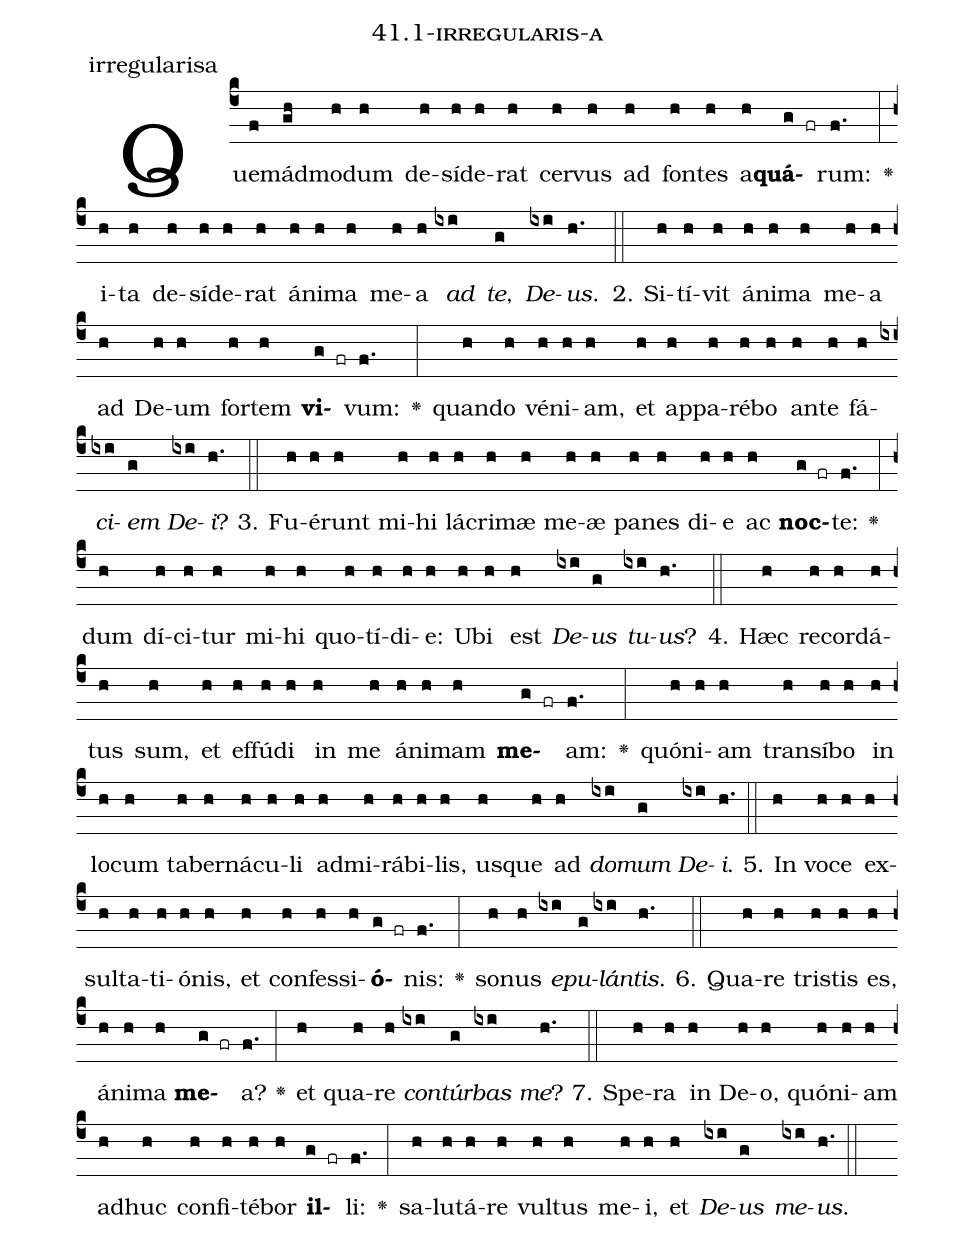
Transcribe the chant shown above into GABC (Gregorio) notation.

name: 41.1-irregularis-a;
annotation: irregularisa;
%%
(c4)Quem(f)ád(gh)mo(h)dum(h) de(h)sí(h)de(h)rat(h) cer(h)vus(h) ad(h) fon(h)tes(h) a(h)<b>quá</b>(g fr)rum:(f.) <v>\greheightstar</v>(:) i(h)ta(h) de(h)sí(h)de(h)rat(h) á(h)ni(h)ma(h) me(h)a(h) <i>ad</i>(ixi) <i>te</i>,(g) <i>De</i>(ixi)<i>us</i>.(h.) (::)
2. Si(h)tí(h)vit(h) á(h)ni(h)ma(h) me(h)a(h) ad(h) De(h)um(h) for(h)tem(h) <b>vi</b>(g fr)vum:(f.) <v>\greheightstar</v>(:) quan(h)do(h) vé(h)ni(h)am,(h) et(h) ap(h)pa(h)ré(h)bo(h) an(h)te(h) fá(h)<i>ci</i>(ixi)<i>em</i>(g) <i>De</i>(ixi)<i>i</i>?(h.) (::)
3. Fu(h)é(h)runt(h) mi(h)hi(h) lá(h)cri(h)mæ(h) me(h)æ(h) pa(h)nes(h) di(h)e(h) ac(h) <b>noc</b>(g fr)te:(f.) <v>\greheightstar</v>(:) dum(h) dí(h)ci(h)tur(h) mi(h)hi(h) quo(h)tí(h)di(h)e:(h) U(h)bi(h) est(h) <i>De</i>(ixi)<i>us</i>(g) <i>tu</i>(ixi)<i>us</i>?(h.) (::)
4. Hæc(h) re(h)cor(h)dá(h)tus(h) sum,(h) et(h) ef(h)fú(h)di(h) in(h) me(h) á(h)ni(h)mam(h) <b>me</b>(g fr)am:(f.) <v>\greheightstar</v>(:) quón(h)i(h)am(h) trans(h)í(h)bo(h) in(h) lo(h)cum(h) ta(h)ber(h)ná(h)cu(h)li(h) ad(h)mi(h)rá(h)bi(h)lis,(h) us(h)que(h) ad(h) <i>do</i>(ixi)<i>mum</i>(g) <i>De</i>(ixi)<i>i</i>.(h.) (::)
5. In(h) vo(h)ce(h) ex(h)sul(h)ta(h)ti(h)ó(h)nis,(h) et(h) con(h)fes(h)si(h)<b>ó</b>(g fr)nis:(f.) <v>\greheightstar</v>(:) so(h)nus(h) <i>e</i>(ixi)<i>pu</i>(g)<i>lán</i>(ixi)<i>tis</i>.(h.) (::)
6. Qua(h)re(h) tris(h)tis(h) es,(h) á(h)ni(h)ma(h) <b>me</b>(g fr)a?(f.) <v>\greheightstar</v>(:) et(h) qua(h)re(h) <i>con</i>(ixi)<i>túr</i>(g)<i>bas</i>(ixi) <i>me</i>?(h.) (::)
7. Spe(h)ra(h) in(h) De(h)o,(h) quón(h)i(h)am(h) ad(h)huc(h) con(h)fi(h)té(h)bor(h) <b>il</b>(g fr)li:(f.) <v>\greheightstar</v>(:) sa(h)lu(h)tá(h)re(h) vul(h)tus(h) me(h)i,(h) et(h) <i>De</i>(ixi)<i>us</i>(g) <i>me</i>(ixi)<i>us</i>.(h.) (::)
